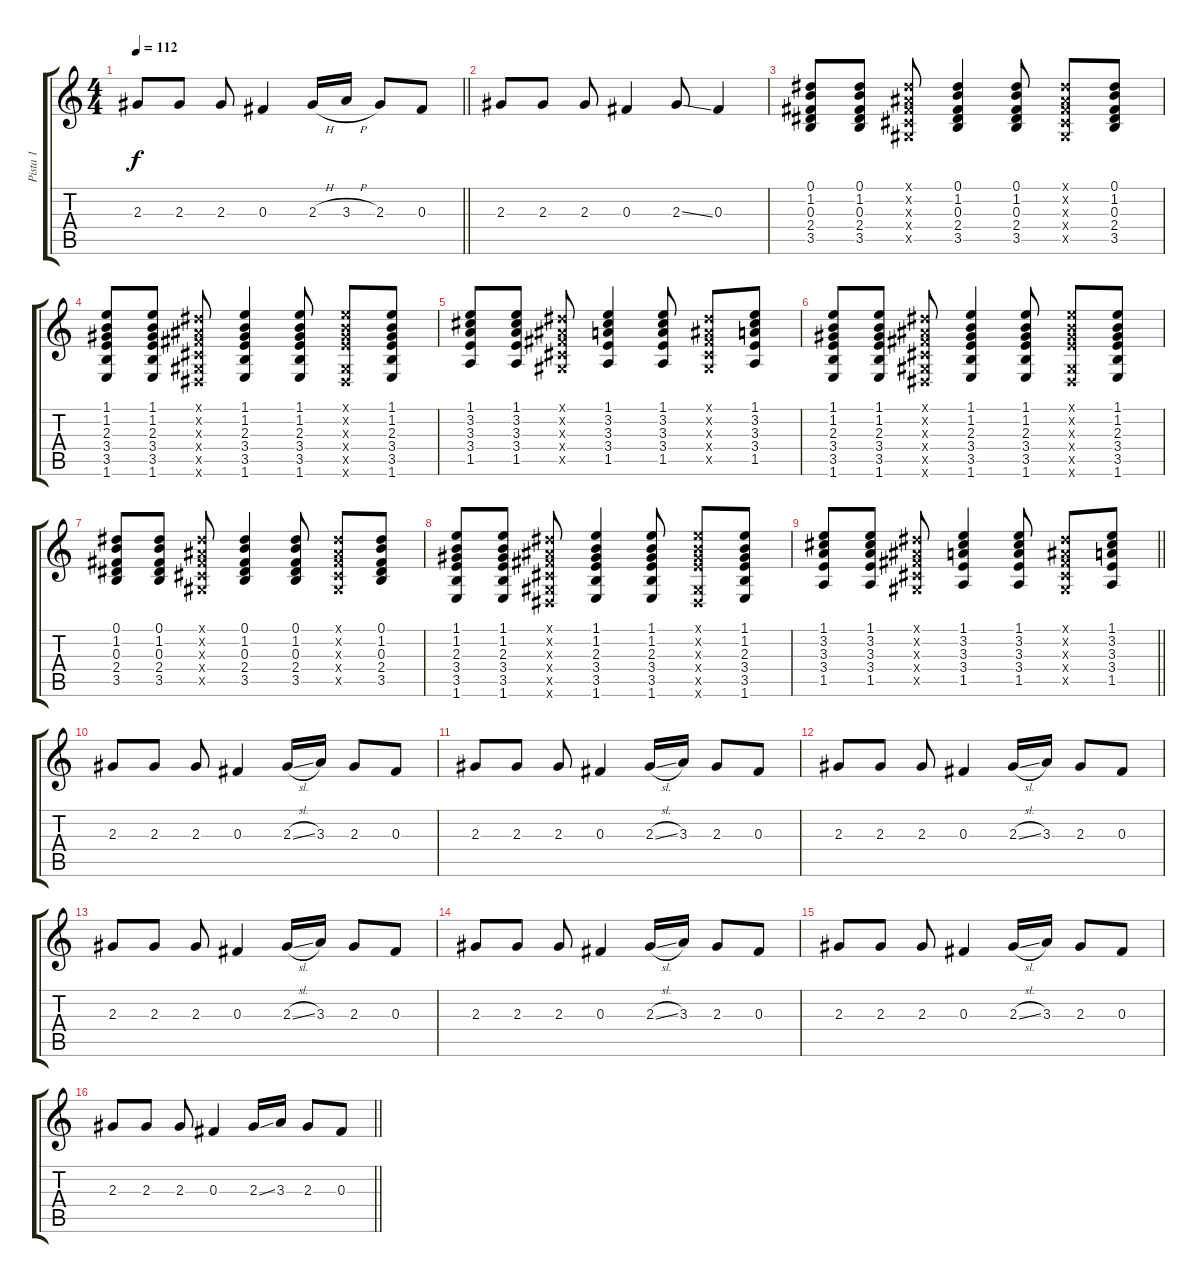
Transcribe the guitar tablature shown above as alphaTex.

\track ("Pista 1" "Pista 1") {instrument acousticguitarsteel}
\staff {score tabs}
\tuning (Eb4 Bb3 Gb3 Db3 Ab2 Eb2) {hide}
\ts (4 4)
\tempo 112
\clef g2
\barLineRight lightlight
\ks c
2.3.8{dy f} 2.3.8 2.3.8 0.3.4 2.3{h}.16 3.3{h}.16 2.3.8 0.3.8 |
2.3.8 2.3.8 2.3.8 0.3.4 2.3{ss}.8 0.3.4 |
(0.1 1.2 0.3 2.4 3.5).8{volume 7 instrument acousticguitarsteel} (0.1 1.2 0.3 2.4 3.5).8 (0.1{x} 0.2{x} 0.3{x} 0.4{x} 0.5{x}).8 (0.1 1.2 0.3 2.4 3.5).4 (0.1 1.2 0.3 2.4 3.5).8 (0.1{x} 0.2{x} 0.3{x} 0.4{x} 0.5{x}).8 (0.1 1.2 0.3 2.4 3.5).8 |
(1.1 1.2 2.3 3.4 3.5 1.6).8 (1.1 1.2 2.3 3.4 3.5 1.6).8 (0.1{x} 0.2{x} 0.3{x} 0.4{x} 0.5{x} 0.6{x}).8 (1.1 1.2 2.3 3.4 3.5 1.6).4 (1.1 1.2 2.3 3.4 3.5 1.6).8 (1.1{x} 1.2{x} 2.3{x} 3.4{x} 0.5{x} 0.6{x}).8 (1.1 1.2 2.3 3.4 3.5 1.6).8 |
(1.1 3.2 3.3 3.4 1.5).8 (1.1 3.2 3.3 3.4 1.5).8 (0.1{x} 0.2{x} 0.3{x} 0.4{x} 0.5{x}).8 (1.1 3.2 3.3 3.4 1.5).4 (1.1 3.2 3.3 3.4 1.5).8 (0.1{x} 0.2{x} 0.3{x} 0.4{x} 0.5{x}).8 (1.1 3.2 3.3 3.4 1.5).8 |
(1.1 1.2 2.3 3.4 3.5 1.6).8 (1.1 1.2 2.3 3.4 3.5 1.6).8 (0.1{x} 0.2{x} 0.3{x} 0.4{x} 0.5{x} 0.6{x}).8 (1.1 1.2 2.3 3.4 3.5 1.6).4 (1.1 1.2 2.3 3.4 3.5 1.6).8 (1.1{x} 1.2{x} 2.3{x} 3.4{x} 0.5{x} 0.6{x}).8 (1.1 1.2 2.3 3.4 3.5 1.6).8 |
(0.1 1.2 0.3 2.4 3.5).8 (0.1 1.2 0.3 2.4 3.5).8 (0.1{x} 0.2{x} 0.3{x} 0.4{x} 0.5{x}).8 (0.1 1.2 0.3 2.4 3.5).4 (0.1 1.2 0.3 2.4 3.5).8 (0.1{x} 0.2{x} 0.3{x} 0.4{x} 0.5{x}).8 (0.1 1.2 0.3 2.4 3.5).8 |
(1.1 1.2 2.3 3.4 3.5 1.6).8 (1.1 1.2 2.3 3.4 3.5 1.6).8 (0.1{x} 0.2{x} 0.3{x} 0.4{x} 0.5{x} 0.6{x}).8 (1.1 1.2 2.3 3.4 3.5 1.6).4 (1.1 1.2 2.3 3.4 3.5 1.6).8 (1.1{x} 1.2{x} 2.3{x} 3.4{x} 0.5{x} 0.6{x}).8 (1.1 1.2 2.3 3.4 3.5 1.6).8 |
\barLineRight lightlight
(1.1 3.2 3.3 3.4 1.5).8 (1.1 3.2 3.3 3.4 1.5).8 (0.1{x} 0.2{x} 0.3{x} 0.4{x} 0.5{x}).8 (1.1 3.2 3.3 3.4 1.5).4 (1.1 3.2 3.3 3.4 1.5).8 (0.1{x} 0.2{x} 0.3{x} 0.4{x} 0.5{x}).8 (1.1 3.2 3.3 3.4 1.5).8 |
2.3.8{volume 4 instrument acousticguitarsteel} 2.3.8 2.3.8 0.3.4 2.3{sl}.16 3.3.16 2.3.8 0.3.8 |
2.3.8 2.3.8 2.3.8 0.3.4 2.3{sl}.16 3.3.16 2.3.8 0.3.8 |
2.3.8 2.3.8 2.3.8 0.3.4 2.3{sl}.16 3.3.16 2.3.8 0.3.8 |
2.3.8 2.3.8 2.3.8 0.3.4 2.3{sl}.16 3.3.16 2.3.8 0.3.8 |
2.3.8 2.3.8 2.3.8 0.3.4 2.3{sl}.16 3.3.16 2.3.8 0.3.8 |
2.3.8 2.3.8 2.3.8 0.3.4 2.3{sl}.16 3.3.16 2.3.8 0.3.8 |
\barLineRight lightlight
2.3.8 2.3.8 2.3.8 0.3.4 2.3{ss}.16 3.3.16 2.3.8 0.3.8
